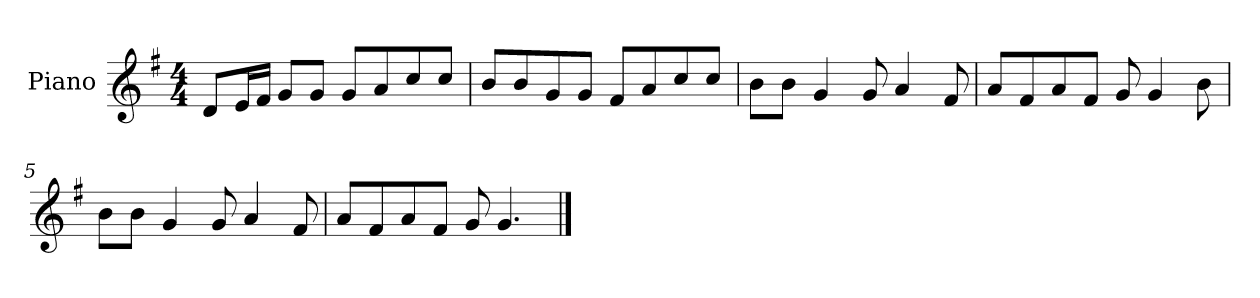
**kern
*part1
*staff1
*I"Piano
*I'P-no
*clefG2
*k[f#]
*M4/4
*MM90
=1
8d/L
16e/L
16f#/JJ
8g/L
8g/J
8g/L
8a/
8cc/
8cc/J
=2
8b/L
8b/
8g/
8g/J
8f#/L
8a/
8cc/
8cc/J
=3
8b\L
8b\J
4g/
8g/
4a/
8f#/
=4
8a/L
8f#/
8a/
8f#/J
8g/
4g/
8b\
=5
8b\L
8b\J
4g/
8g/
4a/
8f#/
!!LO:LB:g=z
=6
8a/L
8f#/
8a/
8f#/J
8g/
4.g/
==
*-
